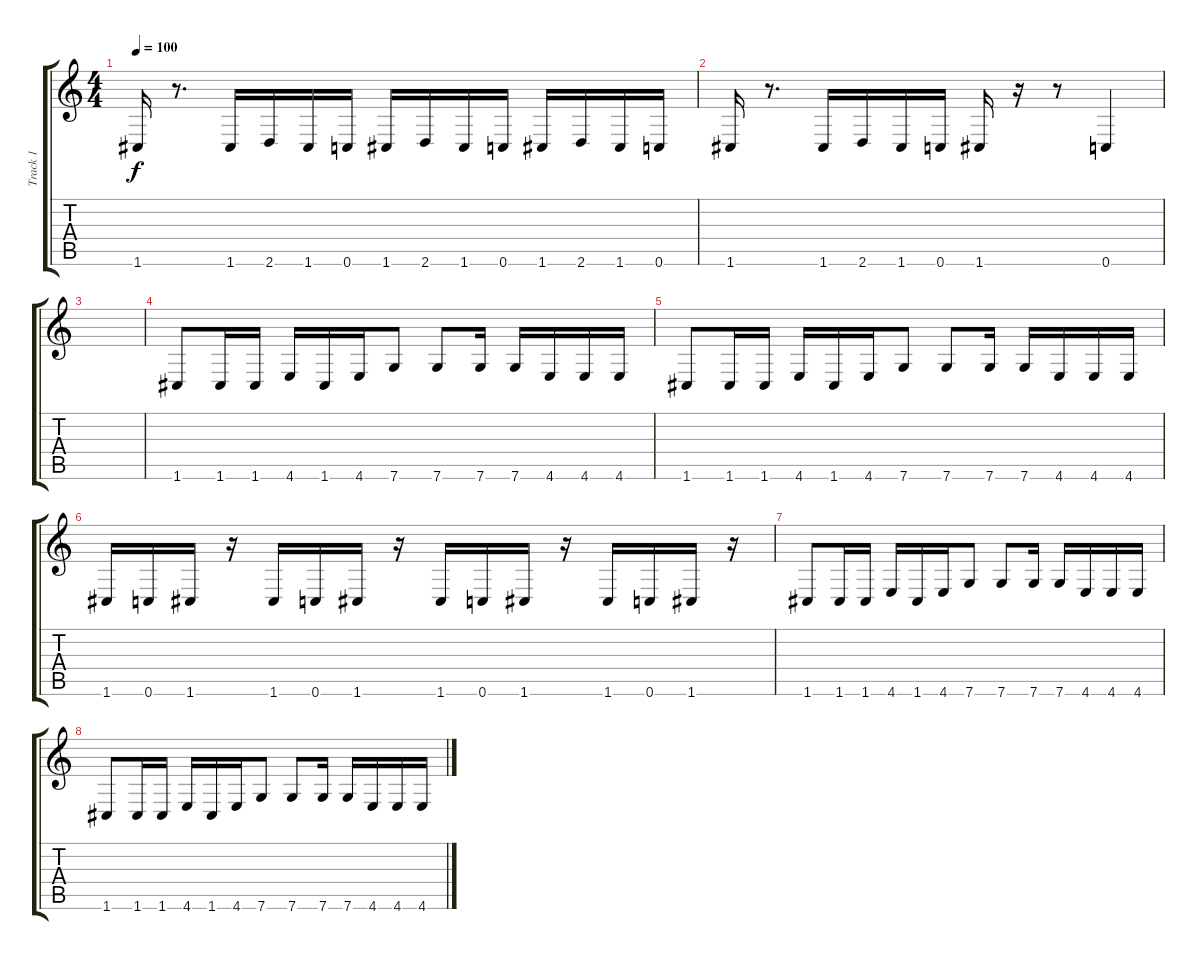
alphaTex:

\track ("Track 1" "Track 1") {instrument distortionguitar}
\staff {score tabs}
\tuning (D4 A3 F3 C3 G2 C2) {hide}
\ts (4 4)
\tempo 100
\clef g2
\ks c
1.6.16{dy f} r.8{d} 1.6.16 2.6.16 1.6.16 0.6.16 1.6.16 2.6.16 1.6.16 0.6.16 1.6.16 2.6.16 1.6.16 0.6.16 |
1.6.16 r.8{d} 1.6.16 2.6.16 1.6.16 0.6.16 1.6.16 r.16 r.8 0.6.4 |
|
1.6.8 1.6.16 1.6.16 4.6.16 1.6.16 4.6.16 7.6.8 7.6.8 7.6.16 7.6.16 4.6.16 4.6.16 4.6.16 |
1.6.8 1.6.16 1.6.16 4.6.16 1.6.16 4.6.16 7.6.8 7.6.8 7.6.16 7.6.16 4.6.16 4.6.16 4.6.16 |
1.6.16 0.6.16 1.6.16 r.16 1.6.16 0.6.16 1.6.16 r.16 1.6.16 0.6.16 1.6.16 r.16 1.6.16 0.6.16 1.6.16 r.16 |
\section ("" "")
1.6.8 1.6.16 1.6.16 4.6.16 1.6.16 4.6.16 7.6.8 7.6.8 7.6.16 7.6.16 4.6.16 4.6.16 4.6.16 |
1.6.8 1.6.16 1.6.16 4.6.16 1.6.16 4.6.16 7.6.8 7.6.8 7.6.16 7.6.16 4.6.16 4.6.16 4.6.16
